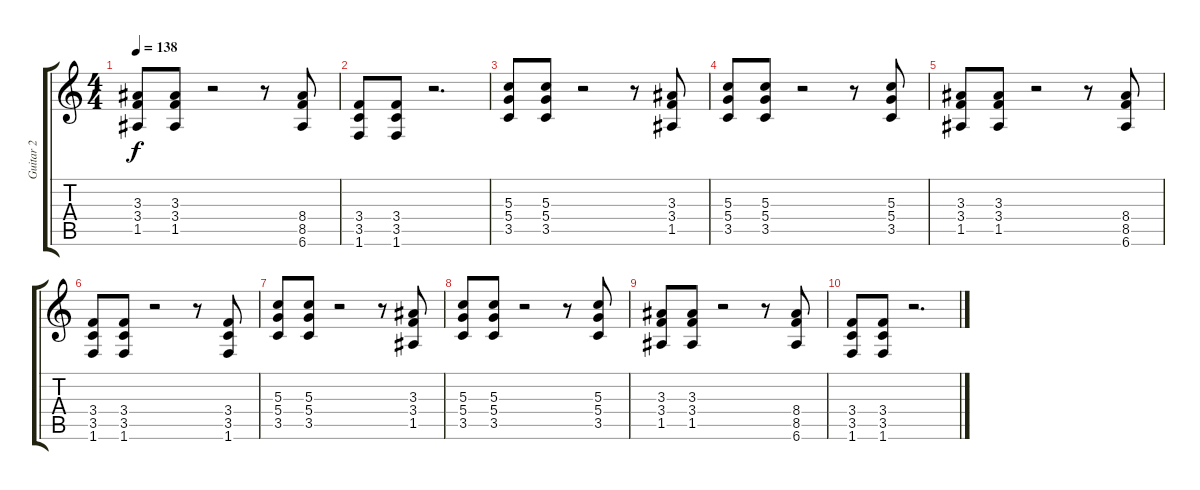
\track ("Guitar 2" "Guitar 2") {instrument overdrivenguitar}
\staff {score tabs}
\tuning (E4 B3 G3 D3 A2 E2) {hide}
\ts (4 4)
\tempo 138
\clef g2
\ks c
(3.3 3.4 1.5).8{dy f} (3.3 3.4 1.5).8 r.2 r.8 (8.4 8.5 6.6).8 |
(3.4 3.5 1.6).8 (3.4 3.5 1.6).8 r.2{d} |
(5.3 5.4 3.5).8 (5.3 5.4 3.5).8 r.2 r.8 (3.3 3.4 1.5).8 |
(5.3 5.4 3.5).8 (5.3 5.4 3.5).8 r.2 r.8 (5.3 5.4 3.5).8 |
(3.3 3.4 1.5).8 (3.3 3.4 1.5).8 r.2 r.8 (8.4 8.5 6.6).8 |
(3.4 3.5 1.6).8 (3.4 3.5 1.6).8 r.2 r.8 (3.4 3.5 1.6).8 |
(5.3 5.4 3.5).8 (5.3 5.4 3.5).8 r.2 r.8 (3.3 3.4 1.5).8 |
(5.3 5.4 3.5).8 (5.3 5.4 3.5).8 r.2 r.8 (5.3 5.4 3.5).8 |
(3.3 3.4 1.5).8 (3.3 3.4 1.5).8 r.2 r.8 (8.4 8.5 6.6).8 |
(3.4 3.5 1.6).8 (3.4 3.5 1.6).8 r.2{d}
